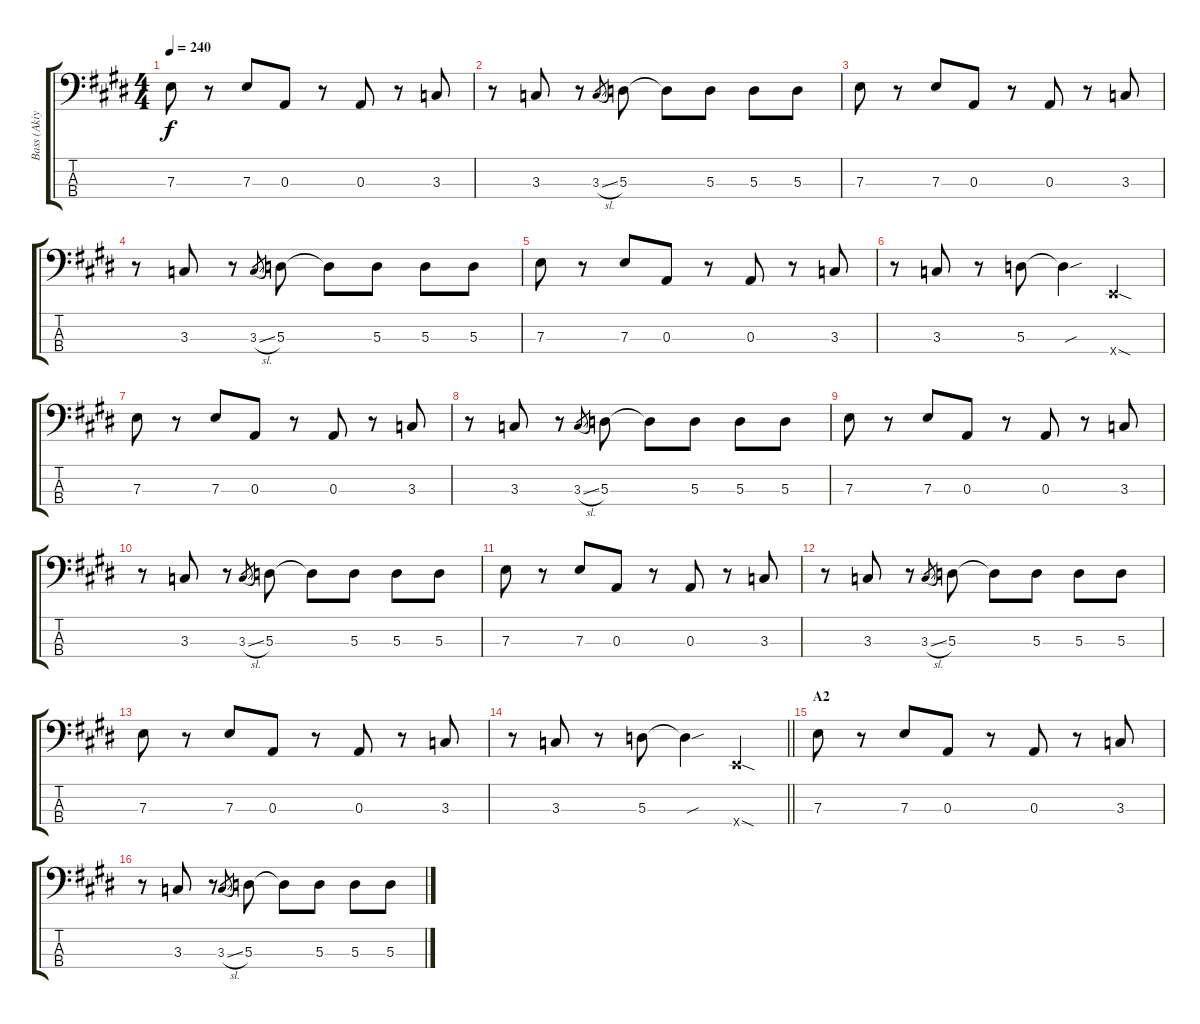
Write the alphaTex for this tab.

\track ("Bass (Akiyama Mio)" "Bass (Akiy") {instrument electricbassfinger}
\staff {score tabs}
\tuning (G2 D2 A1 E1) {hide}
\ts (4 4)
\tempo 240
\clef f4
\ks e
7.3.8{dy f} r.8 7.3.8 0.3.8 r.8 0.3.8 r.8 3.3.8 |
r.8 3.3.8 r.8 3.3{sl}.8{gr} 5.3.8 5.3{t}.8 5.3.8 5.3.8 5.3.8 |
7.3.8 r.8 7.3.8 0.3.8 r.8 0.3.8 r.8 3.3.8 |
r.8 3.3.8 r.8 3.3{sl}.8{gr} 5.3.8 5.3{t}.8 5.3.8 5.3.8 5.3.8 |
7.3.8 r.8 7.3.8 0.3.8 r.8 0.3.8 r.8 3.3.8 |
r.8 3.3.8 r.8 5.3.8 5.3{sou t}.4 0.4{sod x}.4 |
7.3.8 r.8 7.3.8 0.3.8 r.8 0.3.8 r.8 3.3.8 |
r.8 3.3.8 r.8 3.3{sl}.8{gr} 5.3.8 5.3{t}.8 5.3.8 5.3.8 5.3.8 |
7.3.8 r.8 7.3.8 0.3.8 r.8 0.3.8 r.8 3.3.8 |
r.8 3.3.8 r.8 3.3{sl}.8{gr} 5.3.8 5.3{t}.8 5.3.8 5.3.8 5.3.8 |
7.3.8 r.8 7.3.8 0.3.8 r.8 0.3.8 r.8 3.3.8 |
r.8 3.3.8 r.8 3.3{sl}.8{gr} 5.3.8 5.3{t}.8 5.3.8 5.3.8 5.3.8 |
7.3.8 r.8 7.3.8 0.3.8 r.8 0.3.8 r.8 3.3.8 |
\barLineRight lightlight
r.8 3.3.8 r.8 5.3.8 5.3{sou t}.4 0.4{sod x}.4 |
\section ("" "A2")
7.3.8 r.8 7.3.8 0.3.8 r.8 0.3.8 r.8 3.3.8 |
r.8 3.3.8 r.8 3.3{sl}.8{gr} 5.3.8 5.3{t}.8 5.3.8 5.3.8 5.3.8
